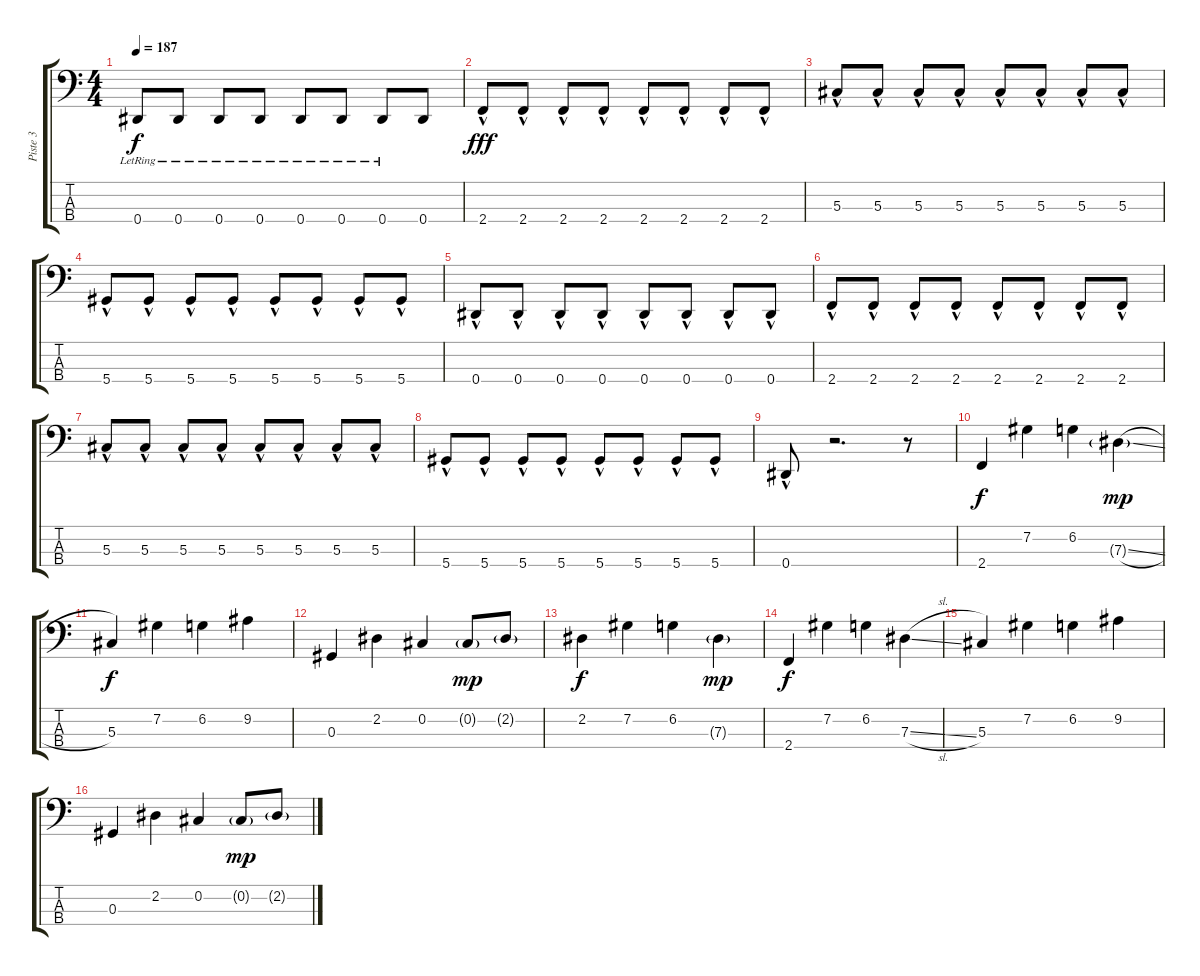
\track ("Piste 3" "Piste 3") {instrument electricbassfinger}
\staff {score tabs}
\tuning (Gb2 Db2 Ab1 Eb1) {hide}
\ts (4 4)
\tempo 187
\clef f4
\ks c
0.4{lr}.8{dy f} 0.4{lr}.8 0.4{lr}.8 0.4{lr}.8 0.4{lr}.8 0.4{lr}.8 0.4{lr}.8 0.4.8 |
2.4{hac}.8{dy fff} 2.4{hac}.8 2.4{hac}.8 2.4{hac}.8 2.4{hac}.8 2.4{hac}.8 2.4{hac}.8 2.4{hac}.8 |
5.3{hac}.8 5.3{hac}.8 5.3{hac}.8 5.3{hac}.8 5.3{hac}.8 5.3{hac}.8 5.3{hac}.8 5.3{hac}.8 |
5.4{hac}.8 5.4{hac}.8 5.4{hac}.8 5.4{hac}.8 5.4{hac}.8 5.4{hac}.8 5.4{hac}.8 5.4{hac}.8 |
0.4{hac}.8 0.4{hac}.8 0.4{hac}.8 0.4{hac}.8 0.4{hac}.8 0.4{hac}.8 0.4{hac}.8 0.4{hac}.8 |
2.4{hac}.8 2.4{hac}.8 2.4{hac}.8 2.4{hac}.8 2.4{hac}.8 2.4{hac}.8 2.4{hac}.8 2.4{hac}.8 |
5.3{hac}.8 5.3{hac}.8 5.3{hac}.8 5.3{hac}.8 5.3{hac}.8 5.3{hac}.8 5.3{hac}.8 5.3{hac}.8 |
5.4{hac}.8 5.4{hac}.8 5.4{hac}.8 5.4{hac}.8 5.4{hac}.8 5.4{hac}.8 5.4{hac}.8 5.4{hac}.8 |
0.4{hac}.8 r.2{d} r.8 |
2.4.4{dy f} 7.2.4 6.2.4 7.3{sl g}.4{dy mp} |
5.3.4{dy f} 7.2.4 6.2.4 9.2.4 |
0.3.4 2.2.4 0.2.4 0.2{g}.8{dy mp} 2.2{g}.8 |
2.2.4{dy f} 7.2.4 6.2.4 7.3{g}.4{dy mp} |
2.4.4{dy f} 7.2.4 6.2.4 7.3{sl}.4 |
5.3.4 7.2.4 6.2.4 9.2.4 |
0.3.4 2.2.4 0.2.4 0.2{g}.8{dy mp} 2.2{g}.8
